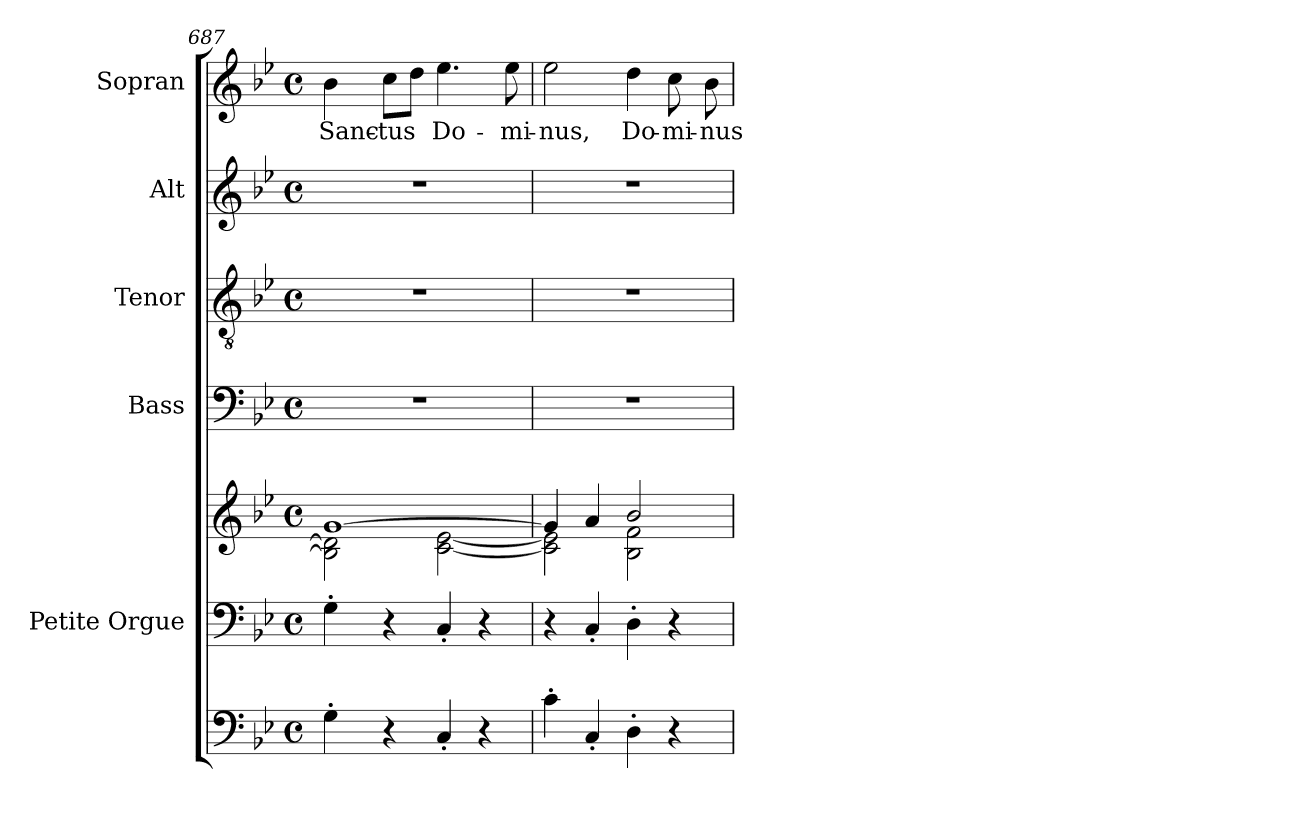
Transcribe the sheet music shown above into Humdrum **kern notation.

**kern	**kern	**kern	**kern	**kern	**kern	**kern	**text
*part6	*part5	*part5	*part4	*part3	*part2	*part1	*part1
*staff7	*staff6	*staff5	*staff4	*staff3	*staff2	*staff1	*staff1
*	*I"Petite Orgue	*	*I"Bass	*I"Tenor	*I"Alt	*I"Sopran	*
*	*I'Org. 1	*	*I'B.	*I'T.	*I'A.	*I'S.	*
*clefF4	*clefF4	*clefG2	*clefF4	*clefGv2	*clefG2	*clefG2	*
*k[b-e-]	*k[b-e-]	*k[b-e-]	*k[b-e-]	*k[b-e-]	*k[b-e-]	*k[b-e-]	*
*B-:	*B-:	*B-:	*B-:	*B-:	*B-:	*B-:	*
*M4/4	*M4/4	*M4/4	*M4/4	*M4/4	*M4/4	*M4/4	*
*met(c)	*met(c)	*met(c)	*met(c)	*met(c)	*met(c)	*met(c)	*
=687	=687	=687	=687	=687	=687	=687	=687
*	*	*^	*	*	*	*	*
!	!	!	!	!	!	!	!	!LO:LY:b
4G'>\	4G'>\	[>1g	2B-\] 2d\]	1r	1r	1r	4b-\	Sanc-
!	!	!	!	!	!	!	!	!LO:LY:b
4r	4r	.	.	.	.	.	8cc\L	-tus
.	.	.	.	.	.	.	8dd\J	.
!	!	!	!	!	!	!	!	!LO:LY:b
4C'</	4C'</	.	[<2c\ [<2e-\	.	.	.	4.ee-\	Do-
4r	4r	.	.	.	.	.	.	.
!	!	!	!	!	!	!	!	!LO:LY:b
.	.	.	.	.	.	.	8ee-\	-mi-
=688	=688	=688	=688	=688	=688	=688	=688	=688
!	!	!	!	!	!	!	!	!LO:LY:b
4c'>\	4r	4g/]	2c\] 2e-\]	1r	1r	1r	2ee-\	-nus,
4C'</	4C'</	4a/	.	.	.	.	.	.
!	!	!	!	!	!	!	!	!LO:LY:b
4D'>\	4D'>\	2b-/	2B-\ 2f\	.	.	.	4dd\	Do-
!	!	!	!	!	!	!	!	!LO:LY:b
4r	4r	.	.	.	.	.	8cc\	-mi-
!	!	!	!	!	!	!	!	!LO:LY:b
.	.	.	.	.	.	.	8b-\	-nus
*	*	*v	*v	*	*	*	*	*
=	=	=	=	=	=	=	=
*-	*-	*-	*-	*-	*-	*-	*-
